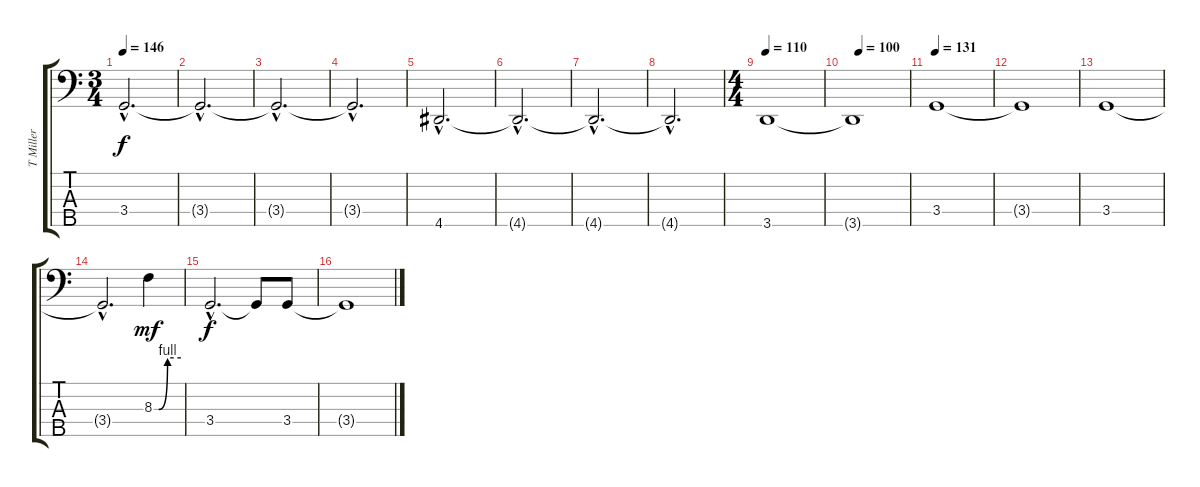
\track ("T Miller" "T Miller") {instrument electricbassfinger}
\staff {score tabs}
\tuning (G2 D2 A1 E1 B0) {hide}
\ts (3 4)
\tempo 146
\clef f4
\ks c
3.4{hac}.2{d dy f} |
3.4{hac t}.2{d} |
3.4{hac t}.2{d} |
3.4{hac t}.2{d} |
4.5{hac}.2{d} |
4.5{hac t}.2{d} |
4.5{hac t}.2{d} |
4.5{hac t}.2{d} |
\ts (4 4)
\tempo 110
3.5.1 |
\tempo (100 0.125)
3.5{t}.1 |
\tempo 131
3.4.1 |
3.4{t}.1 |
3.4.1 |
3.4{hac t}.2{d} 8.3{be (custom 0 0 10 0 30 4 60 4)}.4{dy mf} |
3.4{hac}.2{d dy f} 3.4{t}.8 3.4.8 |
3.4{t}.1
